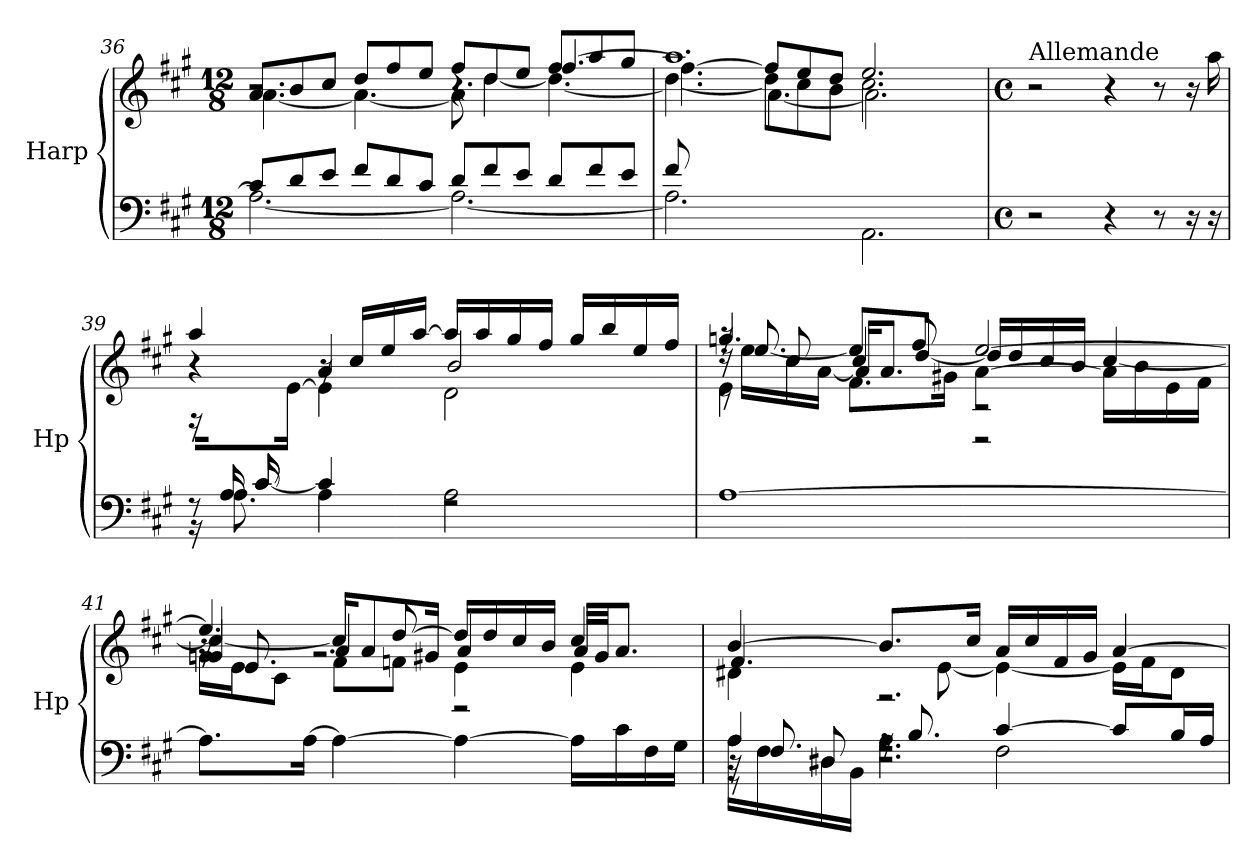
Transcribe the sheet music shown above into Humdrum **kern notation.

**kern	**kern
*part1	*part1
*staff2	*staff1
*I"Harp	*
*I'Hp	*
*clefF4	*clefG2
*k[f#c#g#]	*k[f#c#g#]
*M12/8	*M12/8
=36	=36
*^	*^
*	*	*	*^
8c#/L	2.A\_	8a/L	[4.a\	2.r
8d/	.	8b/	.	.
8e/J	.	8cc#/J	.	.
8f#/L	.	8dd/L	4.a\_	.
8d/	.	8ff#/	.	.
8c#/J	.	8ee/J	.	.
8d/L	2.A\_	8ff#/L	8a\]	4.r
8f#/	.	8dd/	[4dd\	.
8e/J	.	8ee/J	.	.
8d/L	.	8ff#/L	4.dd\_	[4.ff#/
8f#/	.	8aa/	.	.
8e/J	.	8gg#/J	.	.
!!LO:LB:g=z
=37	=37	=37	=37	=37
*	*	*	*	*^
8f#/L	2.A\]	1.aa	4.dd\_	4.ff#\_	8ryy
1ryy	.	.	.	.	8a\
.	.	.	.	.	8g#\J
.	.	.	8dd\L]	8ff#/L]	[4.a\
.	.	.	8cc#\	8ee/	.
.	.	.	8b\J	8dd/J	.
.	2.AA\	.	2.cc#\	2.ee/	2.a\]
4.ryy	.	.	.	.	.
*v	*v	*	*	*	*
*	*v	*v	*v	*v
!!LO:PB:g=z
=38	=38
*M4/4	*M4/4
*met(c)	*met(c)
*	*MM80
!	!LO:TX:a:t=Allemande
2r	2r
4r	4r
8r	8r
16r	16r
16r	16aa\
=39	=39
*^	*^
*	*^	*	*^
16ryy	8rF	16r	4aa/	4r	16rF
16A/LL	.	8.A\	.	.	8ryy
16c#/	[8c#/	.	.	.	.
2ryy	.	.	.	.	[16e\JJ
.	4c#/]	4A\	16r	4a/	4e\]
.	.	.	16cc#/LL	.	.
.	.	.	16ee/	.	.
.	.	.	[16aa/JJ	.	.
.	2rF	2A\	16aa/LL]	2b/	2d\
.	.	.	16aa/	.	.
.	.	.	16gg#/	.	.
4ryy	.	.	16ff#/JJ	.	.
.	.	.	16gg#/LL	.	.
.	.	.	16bb/	.	.
.	.	.	16ee/	.	.
16ryy	.	.	16ff#/JJ	.	.
*v	*v	*v	*	*	*
!!LO:LB:g=z
=40	=40	=40	=40
*	*	*^	*^
*	*	*	*	*	*
[1A	4.ggn/	16raa	8rc	16rdd	4e\
.	.	[8.ee/	.	16ee\LL	.
.	.	.	8cc#/	16cc#\	.
.	.	.	.	[16a\JJ	.
.	.	8ee/L]	4cc#/	16a/KL]	8.f#\L
.	.	.	.	8.a/J	.
.	8ff#/	[8dd/J	.	.	.
.	.	.	.	.	16g#X\Jk
.	[2ee/	16dd/LL]	2rBB	2rA	[4a\
.	.	16dd/	.	.	.
.	.	16cc#/	.	.	.
.	.	16b/JJ	.	.	.
.	.	[4cc#/	.	.	16a\LL]
.	.	.	.	.	16b\
.	.	.	.	.	16e\
.	.	.	.	.	16f#\JJ
=41	=41	=41	=41	=41	=41
8.A\L]	4.ee/]	4cc#/_	4gn/	16r	16gn\LL
.	.	.	.	8.e/	16e\J
.	.	.	.	.	8c#\J
[16A\Jk	.	.	.	.	.
4A\_	.	16cc#/KL]	4a/	2.rg	8f#\L
.	.	8a/	.	.	.
.	[8dd/	.	.	.	8fn\J
.	.	16g#X/Jk	.	.	.
4A\_	16dd/LL]	4a/	2rD	.	4e\
.	16dd/	.	.	.	.
.	16cc#/	.	.	.	.
.	16b/JJ	.	.	.	.
16A\LL]	4cc#/	32a/LLL	.	.	4e\
.	.	32g#/JJ	.	.	.
16c#\	.	8.a/J	.	.	.
16F#\	.	.	.	.	.
16G#\JJ	.	.	.	.	.
*	*	*	*v	*v	*v
!!LO:LB:g=z
=42	=42	=42	=42
*^	*	*	*
*	*^	*	*	*
*	*	*^	*	*	*
4A/	16A\LL	16r	8rGG	[4b/	4.f#/	4d#X\
.	16F#\	8.F#/	.	.	.	.
.	16D#X\	.	8D#/	.	.	.
.	16BB\JJ	.	.	.	.	.
16rA	4A\	2.r	2.rF	8.b/L]	.	2.rF
8.B/	.	.	.	.	.	.
.	.	.	.	.	[8e\	.
.	.	.	.	16cc#/Jk	.	.
[4c#/	2F#\	.	.	16a/LL	4e\_	.
.	.	.	.	16cc#/	.	.
.	.	.	.	16f#/	.	.
.	.	.	.	16g#/JJ	.	.
8c#/L]	.	.	.	[4a/	16e\LL]	.
.	.	.	.	.	16f#\J	.
16B/L	.	.	.	.	8d#\J	.
16A/JJ	.	.	.	.	.	.
*v	*v	*v	*v	*	*	*
*	*v	*v	*v
=	=
*-	*-
